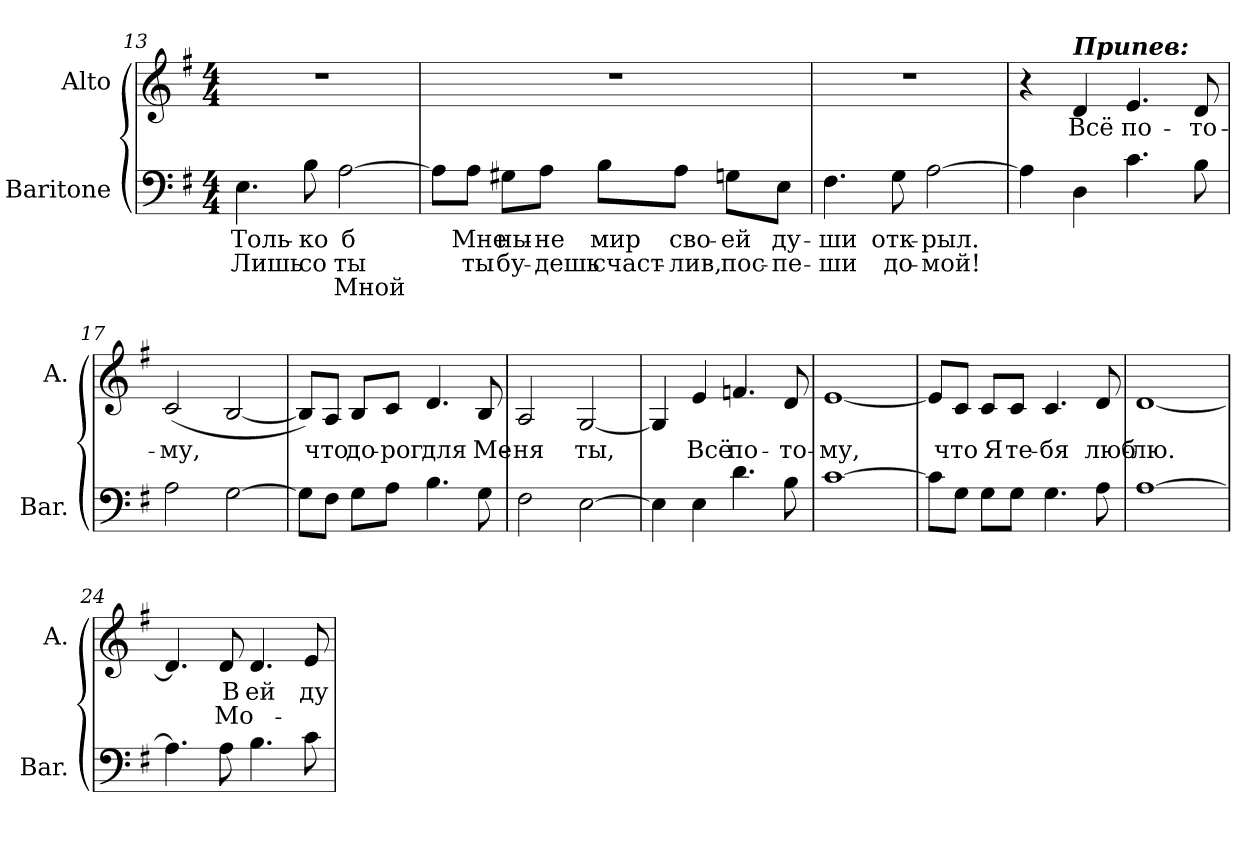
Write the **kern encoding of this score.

**kern	**text	**text	**text	**kern	**text	**text
*part2	*part2	*part2	*part2	*part1	*part1	*part1
*staff2	*staff2	*staff2	*staff2	*staff1	*staff1	*staff1
*I"Baritone	*	*	*	*I"Alto	*	*
*I'Bar.	*	*	*	*I'A.	*	*
!!LO:LB:g=z
*clefF4	*	*	*	*clefG2	*	*
*k[f#]	*	*	*	*k[f#]	*	*
*G:	*	*	*	*G:	*	*
*M4/4	*	*	*	*M4/4	*	*
=13	=13	=13	=13	=13	=13	=13
!	!LO:LY:b:color=#000000	!LO:LY:b:color=#000000	!	!	!	!
4.Ei\	Толь-	Лишь	.	1r	.	.
!	!LO:LY:b:color=#000000	!LO:LY:b:color=#000000	!	!	!	!
8Bi\	-ко	со	.	.	.	.
!	!LO:LY:b:color=#000000	!LO:LY:b:color=#000000	!LO:LY:b:color=#000000	!	!	!
[>2Ai\	б	ты	Мной	.	.	.
=14	=14	=14	=14	=14	=14	=14
8Ai\L]	.	.	.	1r	.	.
!	!LO:LY:b:color=#000000	!LO:LY:b:color=#000000	!	!	!	!
8Ai\J	Мне	ты	.	.	.	.
!	!LO:LY:b:color=#000000	!LO:LY:b:color=#000000	!	!	!	!
8G#Xi\L	ны-	бу-	.	.	.	.
!	!LO:LY:b:color=#000000	!LO:LY:b:color=#000000	!	!	!	!
8Ai\J	-не	-дешь	.	.	.	.
!	!LO:LY:b:color=#000000	!LO:LY:b:color=#000000	!	!	!	!
8Bi\L	мир	счаст-	.	.	.	.
!	!LO:LY:b:color=#000000	!LO:LY:b:color=#000000	!	!	!	!
8Ai\J	сво-	-лив,	.	.	.	.
!	!LO:LY:b:color=#000000	!LO:LY:b:color=#000000	!	!	!	!
8Gni\L	-ей	пос-	.	.	.	.
!	!LO:LY:b:color=#000000	!LO:LY:b:color=#000000	!	!	!	!
8Ei\J	ду-	-пе-	.	.	.	.
=15	=15	=15	=15	=15	=15	=15
!	!LO:LY:b:color=#000000	!LO:LY:b:color=#000000	!	!	!	!
4.F#i\	-ши	-ши	.	1r	.	.
!	!LO:LY:b:color=#000000	!LO:LY:b:color=#000000	!	!	!	!
8Gi\	отк-	до-	.	.	.	.
!	!LO:LY:b:color=#000000	!LO:LY:b:color=#000000	!	!	!	!
[>2Ai\	-рыл.	-мой!	.	.	.	.
!!LO:LB:g=z
=16	=16	=16	=16	=16	=16	=16
4Ai\]	.	.	.	4r	.	.
!	!	!	!	!LO:TX:a:Bi:t=Припев&colon;	!	!
!	!	!	!	!	!LO:LY:b:color=#000000	!
4Di\	.	.	.	4di/	Всё	.
!	!	!	!	!	!LO:LY:b:color=#000000	!
4.ci\	.	.	.	4.ei/	по-	.
!	!	!	!	!	!LO:LY:b:color=#000000	!
8Bi\	.	.	.	8di/	-то-	.
=17	=17	=17	=17	=17	=17	=17
!	!	!	!	!	!LO:LY:b:color=#000000	!
2Ai\	.	.	.	(2ci/	-му,	.
[>2Gi\	.	.	.	[<2Bi/	.	.
=18	=18	=18	=18	=18	=18	=18
8Gi\L]	.	.	.	8Bi/L])	.	.
!	!	!	!	!	!LO:LY:b:color=#000000	!
8F#i\J	.	.	.	8Ai/J	что	.
!	!	!	!	!	!LO:LY:b:color=#000000	!
8Gi\L	.	.	.	8Bi/L	до-	.
!	!	!	!	!	!LO:LY:b:color=#000000	!
8Ai\J	.	.	.	8ci/J	-рог	.
!	!	!	!	!	!LO:LY:b:color=#000000	!
4.Bi\	.	.	.	4.di/	для	.
!	!	!	!	!	!LO:LY:b:color=#000000	!
8Gi\	.	.	.	8Bi/	Ме-	.
=19	=19	=19	=19	=19	=19	=19
!	!	!	!	!	!LO:LY:b:color=#000000	!
2F#i\	.	.	.	2Ai/	-ня	.
!	!	!	!	!	!LO:LY:b:color=#000000	!
[>2Ei\	.	.	.	[<2Gi/	ты,	.
!!LO:PB:g=z
=20	=20	=20	=20	=20	=20	=20
4Ei\]	.	.	.	4Gi/]	.	.
!	!	!	!	!	!LO:LY:b:color=#000000	!
4Ei\	.	.	.	4ei/	Всё	.
!	!	!	!	!	!LO:LY:b:color=#000000	!
4.di\	.	.	.	4.fni/	по-	.
!	!	!	!	!	!LO:LY:b:color=#000000	!
8Bi\	.	.	.	8di/	-то-	.
=21	=21	=21	=21	=21	=21	=21
!	!	!	!	!	!LO:LY:b:color=#000000	!
[>1ci	.	.	.	[<1ei	-му,	.
=22	=22	=22	=22	=22	=22	=22
8ci\L]	.	.	.	8ei/L]	.	.
!	!	!	!	!	!LO:LY:b:color=#000000	!
8Gi\J	.	.	.	8ci/J	что	.
!	!	!	!	!	!LO:LY:b:color=#000000	!
8Gi\L	.	.	.	8ci/L	Я	.
!	!	!	!	!	!LO:LY:b:color=#000000	!
8Gi\J	.	.	.	8ci/J	те-	.
!	!	!	!	!	!LO:LY:b:color=#000000	!
4.Gi\	.	.	.	4.ci/	-бя	.
!	!	!	!	!	!LO:LY:b:color=#000000	!
8Ai\	.	.	.	8di/	люб-	.
=23	=23	=23	=23	=23	=23	=23
!	!	!	!	!	!LO:LY:b:color=#000000	!
[>1Ai	.	.	.	[<1di	-лю.	.
!!LO:LB:g=z
=24	=24	=24	=24	=24	=24	=24
4.Ai\]	.	.	.	4.di/]	.	.
!	!	!	!	!	!LO:LY:b:color=#000000	!LO:LY:b:color=#000000
8Ai\	.	.	.	8di/	В	Мо-
!	!	!	!	!	!LO:LY:b:color=#000000	!
4.Bi\	.	.	.	4.di/	-ей	.
!	!	!	!	!	!LO:LY:b:color=#000000	!
8ci\	.	.	.	8ei/	ду-	.
=	=	=	=	=	=	=
*-	*-	*-	*-	*-	*-	*-
